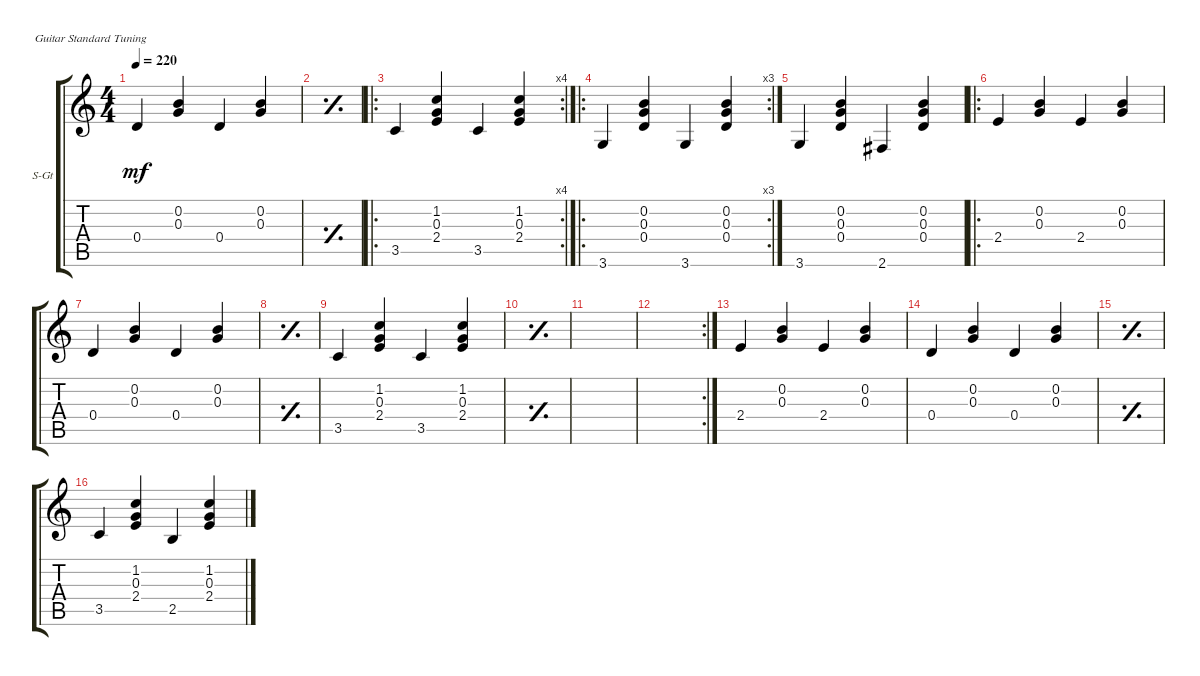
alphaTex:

\defaultSystemsLayout 4
\bracketExtendMode groupsimilarinstruments
\firstSystemTrackNameOrientation horizontal
\otherSystemsTrackNameOrientation horizontal
\track ("Steel Guitar" "S-Gt") {instrument acousticguitarsteel}
\staff {score tabs}
\tuning (E4 B3 G3 D3 A2 E2)
\ts (4 4)
\tempo 220
\clef g2
\ks c
0.4.4{dy mf} (0.3 0.2).4 0.4.4 (0.3 0.2).4 |
\simile simple
|
\ro
\rc 4
\simile none
3.5.4 (2.4 0.3 1.2).4 3.5.4 (2.4 0.3 1.2).4 |
\ro
\rc 3
3.6.4 (0.4 0.3 0.2).4 3.6.4 (0.4 0.3 0.2).4 |
3.6.4 (0.4 0.3 0.2).4 2.6.4 (0.4 0.3 0.2).4 |
\ro
2.4.4 (0.3 0.2).4 2.4.4 (0.3 0.2).4 |
0.4.4 (0.3 0.2).4 0.4.4 (0.3 0.2).4 |
\simile simple
|
\simile none
3.5.4 (2.4 0.3 1.2).4 3.5.4 (2.4 0.3 1.2).4 |
\simile simple
|
|
\rc 2
|
\simile none
2.4.4 (0.3 0.2).4 2.4.4 (0.3 0.2).4 |
0.4.4 (0.3 0.2).4 0.4.4 (0.3 0.2).4 |
\simile simple
|
\simile none
3.5.4 (2.4 0.3 1.2).4 2.5.4 (2.4 0.3 1.2).4
